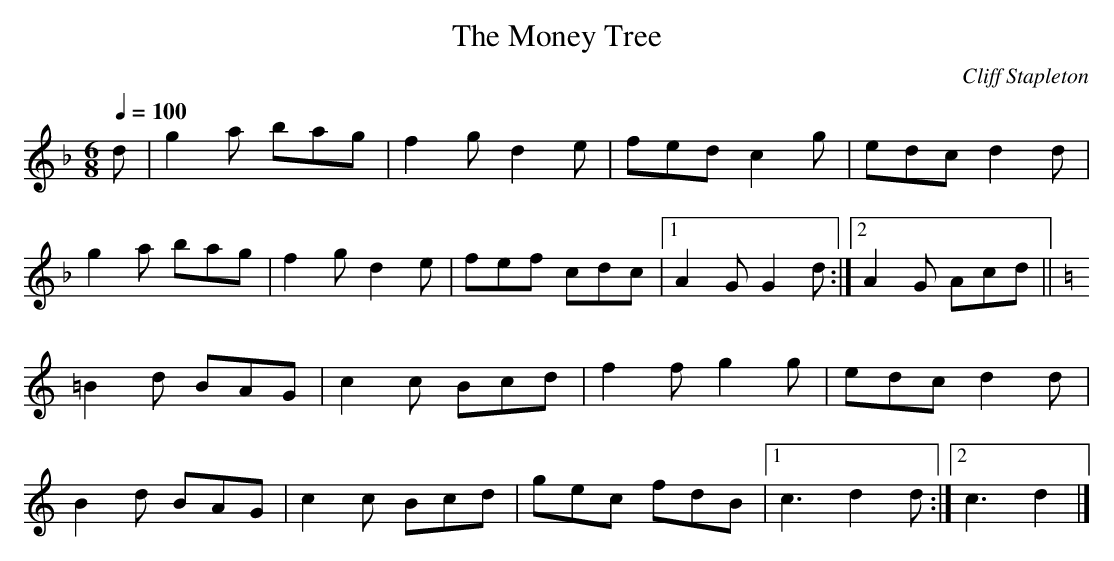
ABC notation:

X:1
T:The Money Tree
C:Cliff Stapleton
L:1/8
M:6/8
Q:1/4=100
K:Dm
K:Dm % almost
d|g2a bag|f2g d2e|fed c2g|edc d2d|
g2a bag|f2g d2e|fef cdc|1A2G G2d:|2A2G Acd||
K:C % almost
=B2d BAG|c2c Bcd|f2f g2g|edc d2d|
B2d BAG|c2c Bcd|gec fdB|1c3 d2d:|2c3 d2|]
